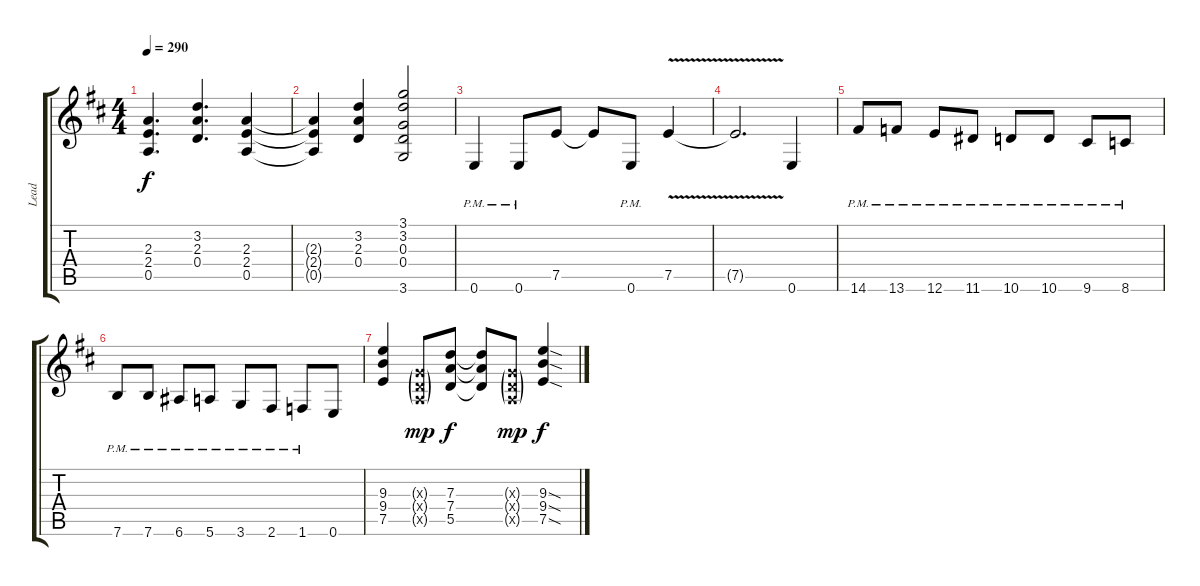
\track ("Lead" "Lead") {instrument distortionguitar}
\staff {score tabs}
\tuning (E4 B3 G3 D3 A2 E2) {hide}
\ts (4 4)
\tempo 290
\clef g2
\ks d
(2.3 2.4 0.5).4{d dy f} (3.2 2.3 0.4).4{d} (2.3 2.4 0.5).4 |
(2.3{t} 2.4{t} 0.5{t}).4 (3.2 2.3 0.4).4 (3.1 3.2 0.3 0.4 3.6).2 |
0.6{pm}.4 0.6{pm}.8 7.5.8 7.5{t}.8 0.6{pm}.8 7.5{v}.4 |
7.5{v t}.2{d} 0.6.4 |
14.6{pm}.8 13.6{pm}.8 12.6{pm}.8 11.6{pm}.8 10.6{pm}.8 10.6{pm}.8 9.6{pm}.8 8.6{pm}.8 |
7.6{pm}.8 7.6{pm}.8 6.6{pm}.8 5.6{pm}.8 3.6{pm}.8 2.6{pm}.8 1.6{pm}.8 0.6.8 |
(9.3 9.4 7.5).4 (0.3{g x} 0.4{g x} 0.5{g x}).8{dy mp} (7.3 7.4 5.5).8{dy f} (7.3{t} 7.4{t} 5.5{t}).8 (0.3{g x} 0.4{g x} 0.5{g x}).8{dy mp} (9.3{sod} 9.4{sod} 7.5{sod}).4{dy f}
